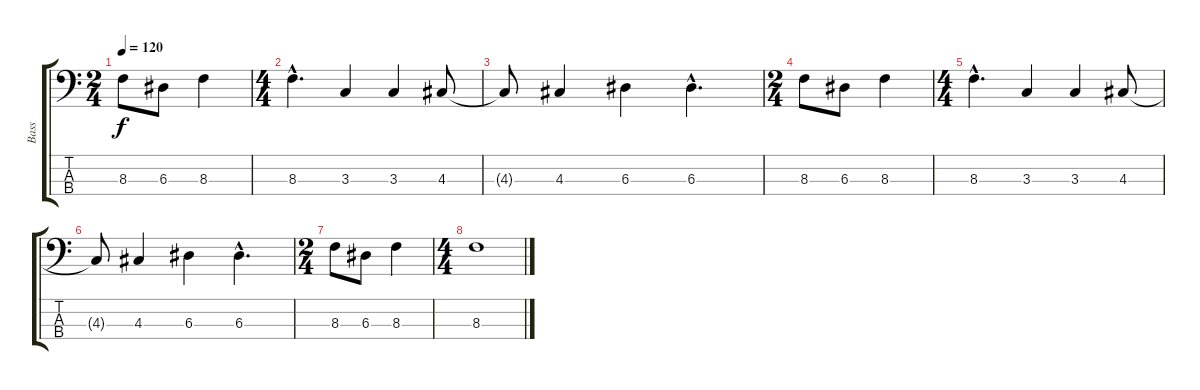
\track ("Bass" "Bass") {instrument electricbassfinger}
\staff {score tabs}
\tuning (G2 D2 A1 E1) {hide}
\ts (2 4)
\tempo 120
\clef f4
\ks c
8.3.8{dy f} 6.3.8 8.3.4 |
\ts (4 4)
8.3{hac}.4{d} 3.3.4 3.3.4 4.3.8 |
4.3{t}.8 4.3.4 6.3.4 6.3{hac}.4{d} |
\ts (2 4)
8.3.8 6.3.8 8.3.4 |
\ts (4 4)
8.3{hac}.4{d} 3.3.4 3.3.4 4.3.8 |
4.3{t}.8 4.3.4 6.3.4 6.3{hac}.4{d} |
\ts (2 4)
8.3.8 6.3.8 8.3.4 |
\ts (4 4)
8.3.1
